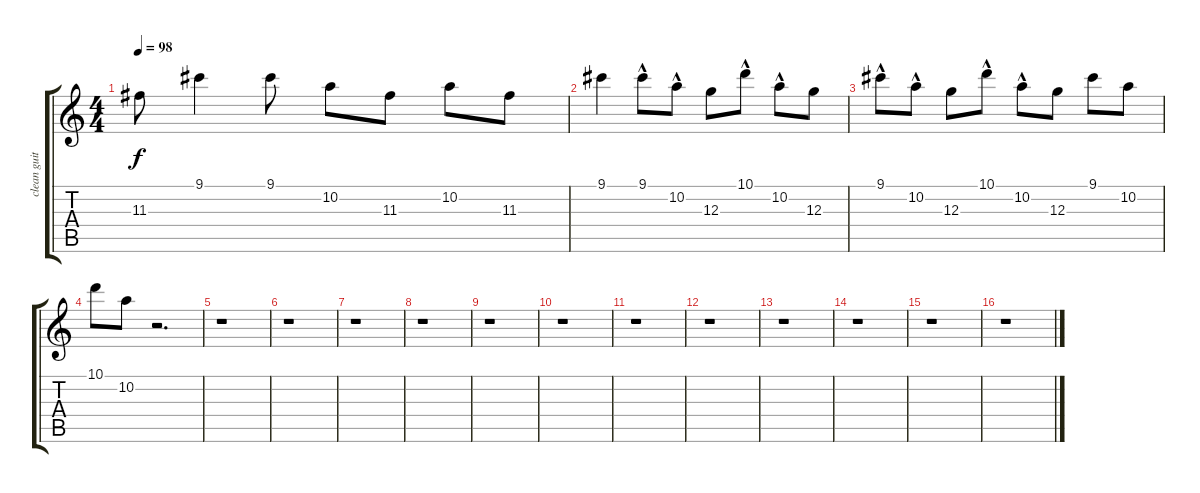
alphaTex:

\track ("clean guitar" "clean guit") {instrument electricguitarclean}
\staff {score tabs}
\tuning (E4 B3 G3 D3 A2 E2) {hide}
\ts (4 4)
\tempo 98
\clef g2
\ks c
11.3.8{dy f} 9.1.4 9.1.8 10.2.8 11.3.8 10.2.8 11.3.8 |
9.1.4 9.1{hac}.8 10.2{hac}.8 12.3.8 10.1{hac}.8 10.2{hac}.8 12.3.8 |
9.1{hac}.8 10.2{hac}.8 12.3.8 10.1{hac}.8 10.2{hac}.8 12.3.8 9.1.8 10.2.8 |
10.1.8 10.2.8 r.2{d} |
r.1 |
r.1 |
r.1 |
r.1 |
r.1 |
r.1 |
r.1 |
r.1 |
r.1 |
r.1 |
r.1 |
r.1
